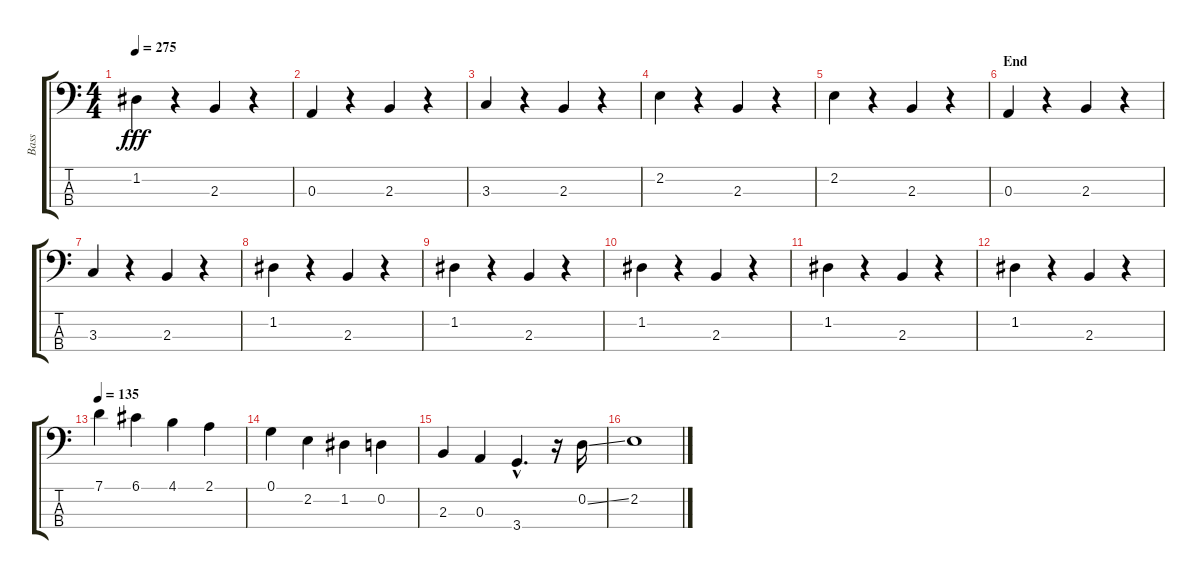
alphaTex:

\track ("Bass" "Bass") {instrument acousticbass}
\staff {score tabs}
\tuning (G2 D2 A1 E1) {hide}
\ts (4 4)
\tempo 275
\clef f4
\ks c
1.2.4{dy fff} r.4 2.3.4 r.4 |
0.3.4 r.4 2.3.4 r.4 |
3.3.4 r.4 2.3.4 r.4 |
2.2.4 r.4 2.3.4 r.4 |
2.2.4 r.4 2.3.4 r.4 |
\section ("" "End")
0.3.4 r.4 2.3.4 r.4 |
3.3.4 r.4 2.3.4 r.4 |
1.2.4 r.4 2.3.4 r.4 |
1.2.4 r.4 2.3.4 r.4 |
1.2.4 r.4 2.3.4 r.4 |
1.2.4 r.4 2.3.4 r.4 |
1.2.4 r.4 2.3.4 r.4 |
\tempo 135
7.1.4 6.1.4 4.1.4 2.1.4 |
0.1.4 2.2.4 1.2.4 0.2.4 |
2.3.4 0.3.4 3.4{hac}.4{d} r.16 0.2{ss}.16 |
2.2.1
